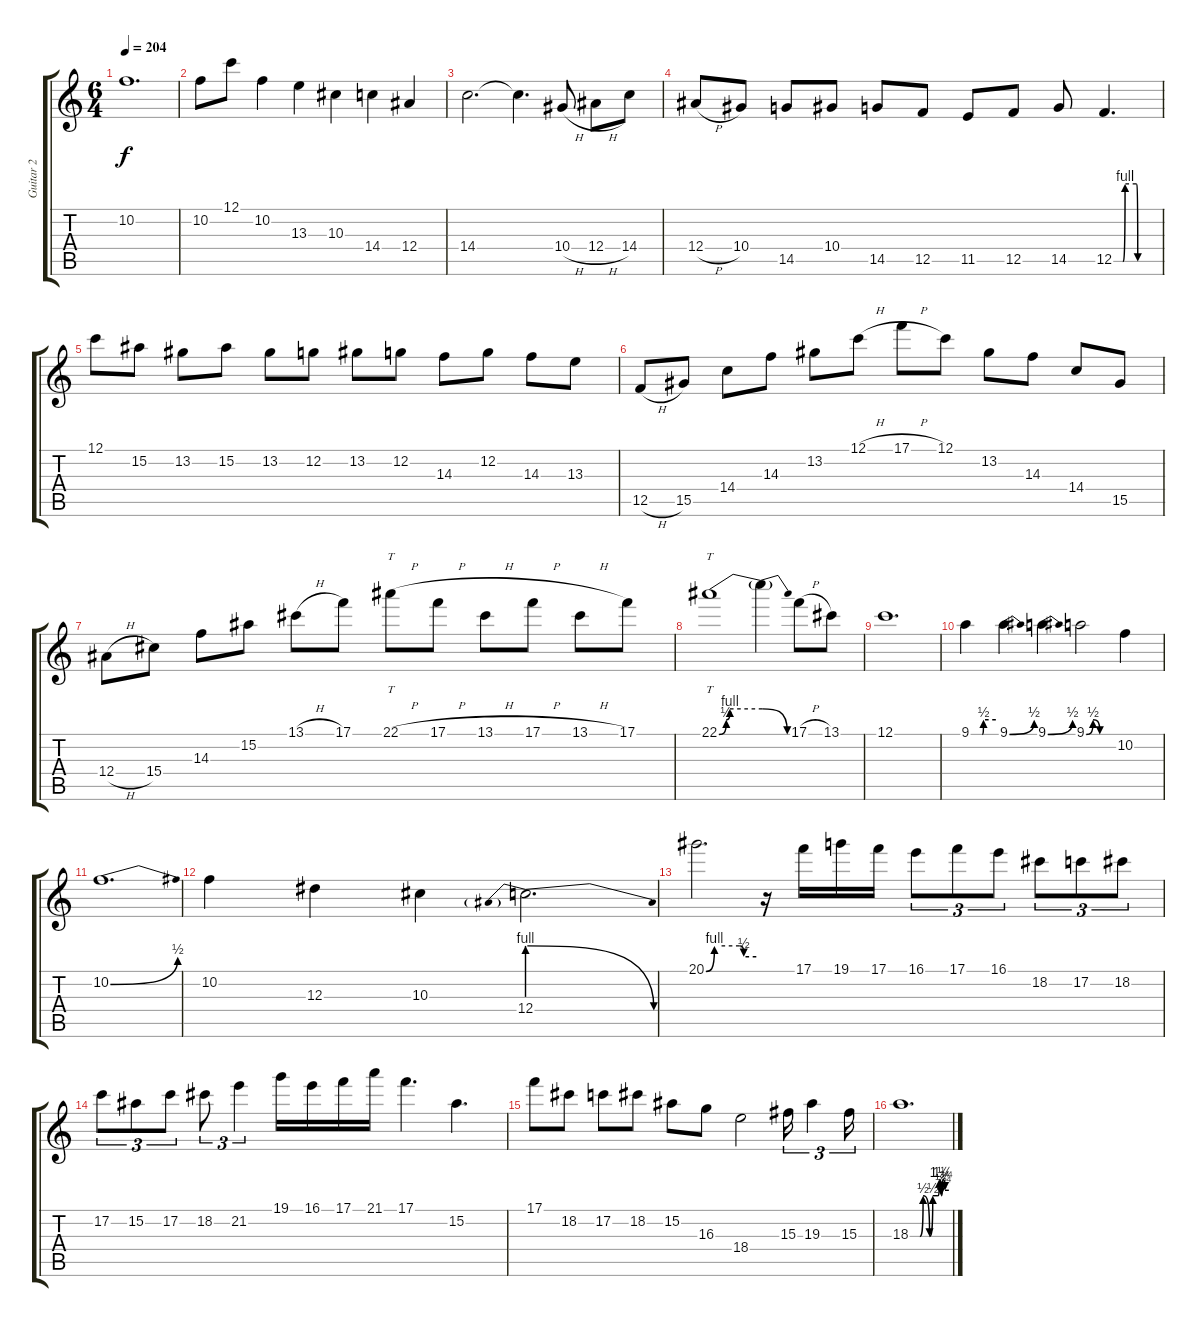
\track ("Guitar 2" "Guitar 2") {instrument distortionguitar}
\staff {score tabs}
\tuning (C4 G3 Eb3 Bb2 F2 C2) {hide}
\ts (6 4)
\tempo 204
\clef g2
\ks c
10.2.1{d dy f} |
10.2.8 12.1.8 10.2.4 13.3.4 10.3.4 14.4.4 12.4.4 |
14.4.2{d} 14.4{t}.4{d} 10.4{h}.8 12.4{h}.8 14.4.8 |
12.4{h}.8 10.4.8 14.5.8 10.4.8 14.5.8 12.5.8 11.5.8 12.5.8 14.5.8 12.5{be (custom 0 0 12 0 15 4 30 4 32 0 60 0)}.4{d} |
12.1.8 15.2.8 13.2.8 15.2.8 13.2.8 12.2.8 13.2.8 12.2.8 14.3.8 12.2.8 14.3.8 13.3.8 |
12.5{h}.8 15.5.8 14.4.8 14.3.8 13.2.8 12.1{h}.8 17.1{h}.8 12.1.8 13.2.8 14.3.8 14.4.8 15.5.8 |
12.4{h}.8 15.4.8 14.3.8 15.2.8 13.1{h}.8 17.1.8 22.1{h}.8{tt} 17.1{h}.8 13.1{h}.8 17.1{h}.8 13.1{h}.8 17.1.8 |
22.1{be (custom 0 0 10 2 15 4 60 4)}.1{tt} 22.1{be (release 0 4 60 0) t}.4 17.1{h}.8 13.1.8 |
12.1.1{d} |
9.1{be (custom 0 0 27 0 30 2 60 2)}.4 9.1{be (bend 0 0 60 2)}.4 9.1{be (bend 0 0 60 2)}.4 9.1{be (custom 0 0 15 2 30 0 60 0)}.2 10.2.4 |
10.2{be (bend 0 0 60 2)}.1{d} |
10.2.4 12.3.4 10.3.4 12.4{be (prebendrelease 0 4 60 0)}.2{d} |
20.1{be (custom 0 0 10 4 40 4 45 2 60 2)}.2{d} r.16 17.1.16 19.1.16 17.1.16 16.1.8{tu (3 2)} 17.1.8{tu (3 2)} 16.1.8{tu (3 2)} 18.2.8{tu (3 2)} 17.2.8{tu (3 2)} 18.2.8{tu (3 2)} |
17.2.8{tu (3 2)} 15.2.8{tu (3 2)} 17.2.8{tu (3 2)} 18.2.8{tu (3 2)} 21.2.4{tu (3 2)} 19.1.16 16.1.16 17.1.16 21.1.16 17.1.4{d} 15.2.4{d} |
17.1.8 18.2.8 17.2.8 18.2.8 15.2.8 16.3.8 18.4.2 15.3.16{tu (3 2)} 19.3.4{tu (3 2)} 15.3.16{tu (3 2)} |
18.3{be (custom 0 0 15 0 20 2 30 0 35 2 43 2 45 5 48 2 50 5 54 3 60 3)}.1{d}
